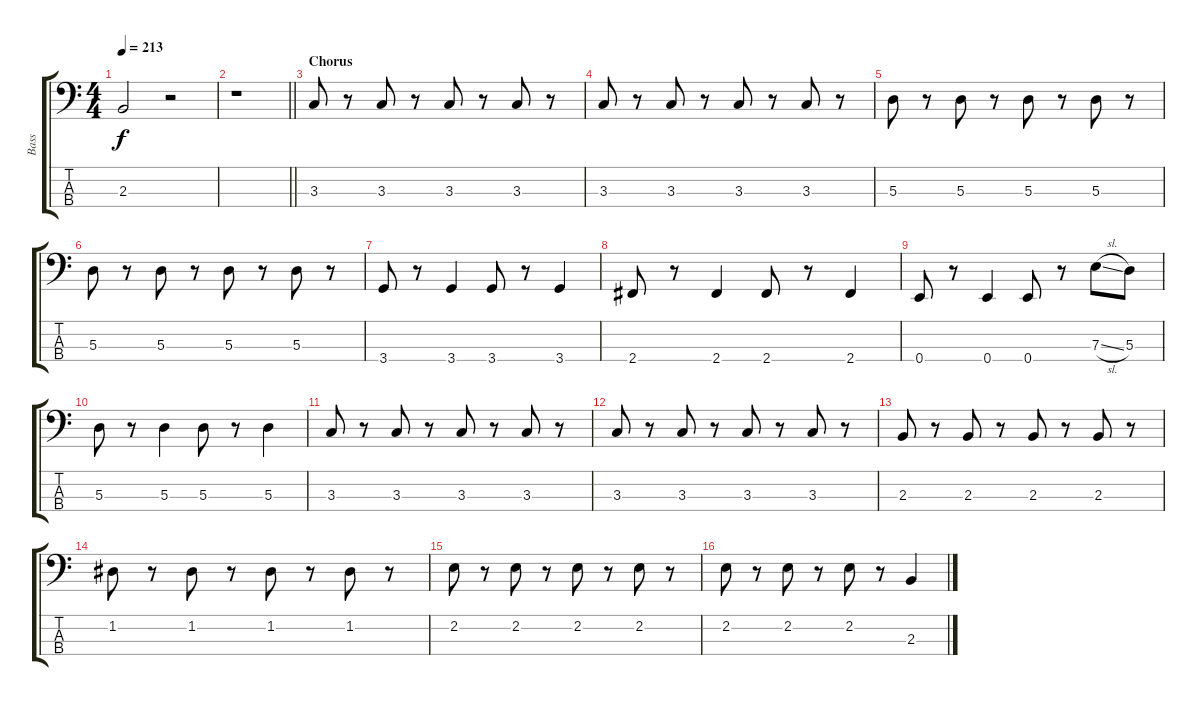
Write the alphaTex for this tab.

\track ("Bass" "Bass") {instrument electricbassfinger}
\staff {score tabs}
\tuning (G2 D2 A1 E1) {hide}
\ts (4 4)
\tempo 213
\clef f4
\ks c
2.3.2{dy f} r.2 |
\barLineRight lightlight
r.1 |
\section ("" "Chorus")
3.3.8 r.8 3.3.8 r.8 3.3.8 r.8 3.3.8 r.8 |
3.3.8 r.8 3.3.8 r.8 3.3.8 r.8 3.3.8 r.8 |
5.3.8 r.8 5.3.8 r.8 5.3.8 r.8 5.3.8 r.8 |
5.3.8 r.8 5.3.8 r.8 5.3.8 r.8 5.3.8 r.8 |
3.4.8 r.8 3.4.4 3.4.8 r.8 3.4.4 |
2.4.8 r.8 2.4.4 2.4.8 r.8 2.4.4 |
0.4.8 r.8 0.4.4 0.4.8 r.8 7.3{sl}.8 5.3.8 |
5.3.8 r.8 5.3.4 5.3.8 r.8 5.3.4 |
3.3.8 r.8 3.3.8 r.8 3.3.8 r.8 3.3.8 r.8 |
3.3.8 r.8 3.3.8 r.8 3.3.8 r.8 3.3.8 r.8 |
2.3.8 r.8 2.3.8 r.8 2.3.8 r.8 2.3.8 r.8 |
1.2.8 r.8 1.2.8 r.8 1.2.8 r.8 1.2.8 r.8 |
2.2.8 r.8 2.2.8 r.8 2.2.8 r.8 2.2.8 r.8 |
2.2.8 r.8 2.2.8 r.8 2.2.8 r.8 2.3.4
